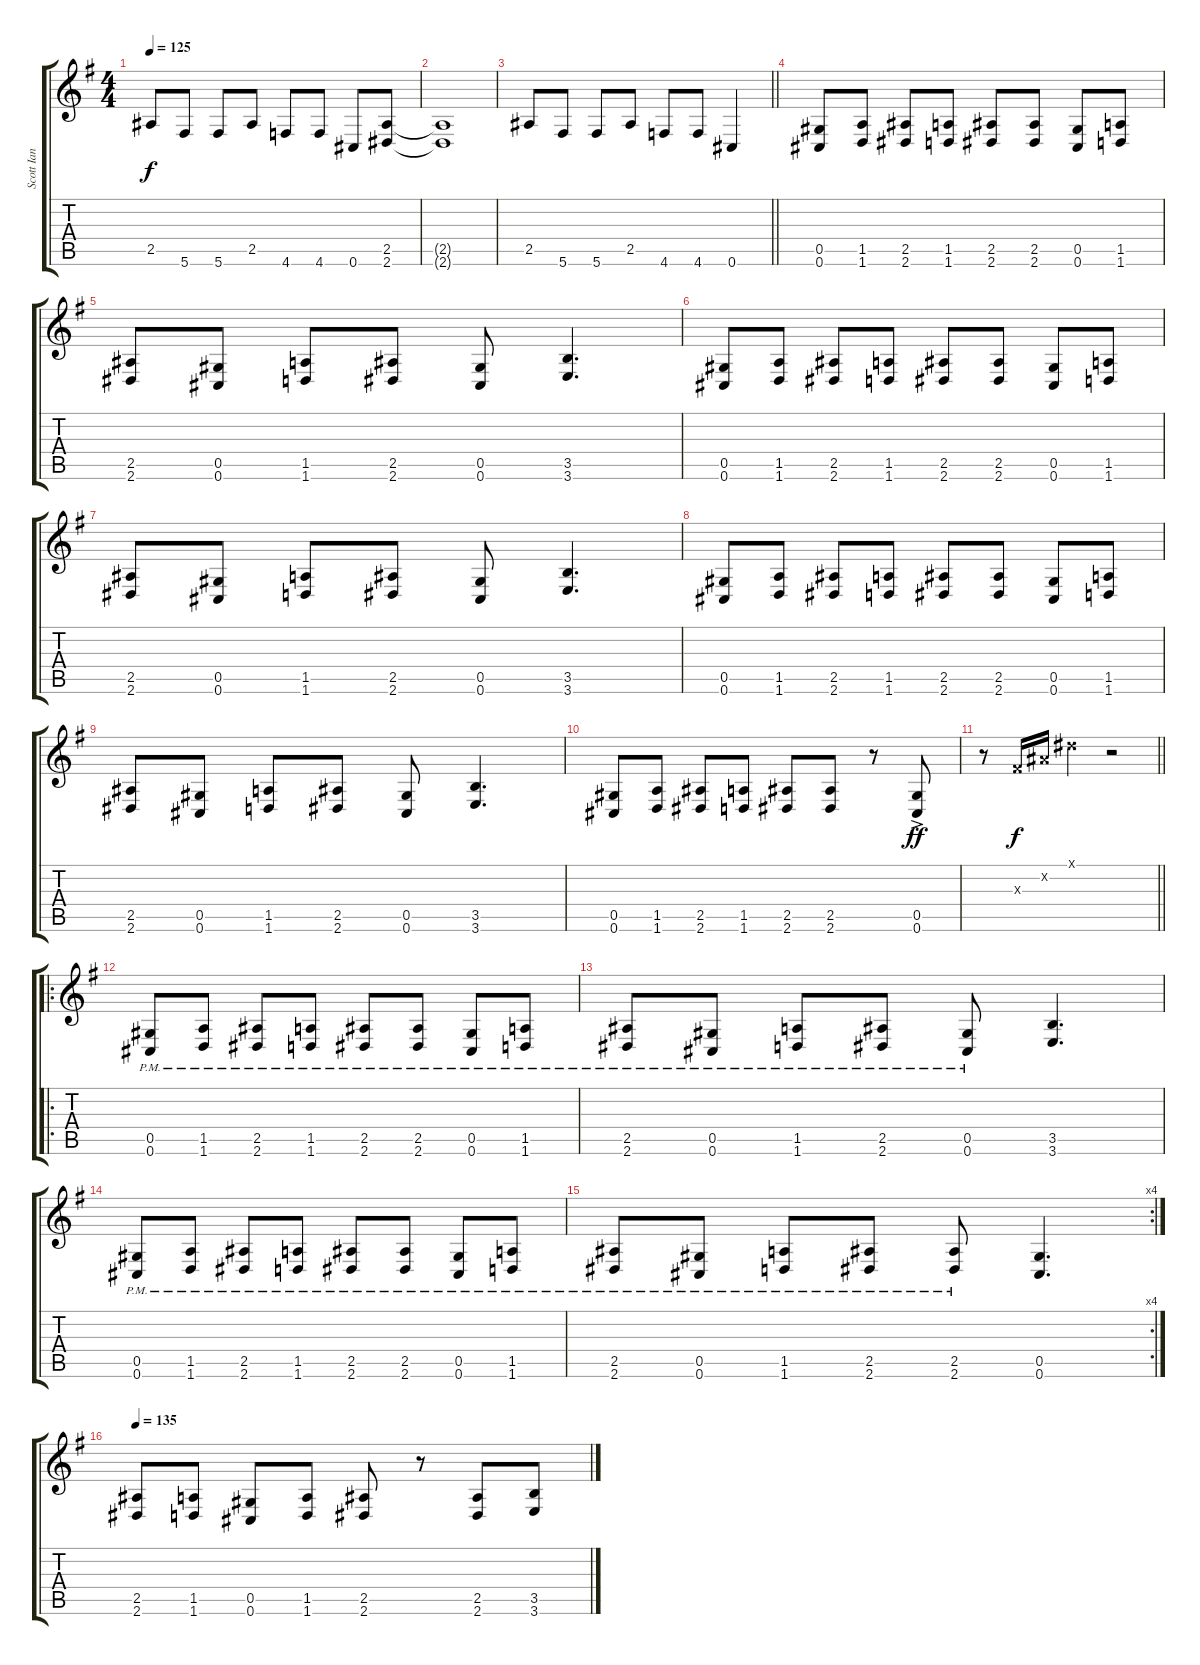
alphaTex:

\track ("Scott Ian" "Scott Ian") {instrument distortionguitar}
\staff {score tabs}
\tuning (Eb4 Bb3 Gb3 Db3 Ab2 Db2) {hide}
\ts (4 4)
\tempo 125
\clef g2
\ks g
2.5.8{dy f} 5.6.8 5.6.8 2.5.8 4.6.8 4.6.8 0.6.8 (2.5 2.6).8 |
(2.5{t} 2.6{t}).1 |
\barLineRight lightlight
2.5.8 5.6.8 5.6.8 2.5.8 4.6.8 4.6.8 0.6.4 |
(0.5 0.6).8 (1.5 1.6).8 (2.5 2.6).8 (1.5 1.6).8 (2.5 2.6).8 (2.5 2.6).8 (0.5 0.6).8 (1.5 1.6).8 |
(2.5 2.6).8 (0.5 0.6).8 (1.5 1.6).8 (2.5 2.6).8 (0.5 0.6).8 (3.5 3.6).4{d} |
(0.5 0.6).8 (1.5 1.6).8 (2.5 2.6).8 (1.5 1.6).8 (2.5 2.6).8 (2.5 2.6).8 (0.5 0.6).8 (1.5 1.6).8 |
(2.5 2.6).8 (0.5 0.6).8 (1.5 1.6).8 (2.5 2.6).8 (0.5 0.6).8 (3.5 3.6).4{d} |
(0.5 0.6).8 (1.5 1.6).8 (2.5 2.6).8 (1.5 1.6).8 (2.5 2.6).8 (2.5 2.6).8 (0.5 0.6).8 (1.5 1.6).8 |
(2.5 2.6).8 (0.5 0.6).8 (1.5 1.6).8 (2.5 2.6).8 (0.5 0.6).8 (3.5 3.6).4{d} |
(0.5 0.6).8 (1.5 1.6).8 (2.5 2.6).8 (1.5 1.6).8 (2.5 2.6).8 (2.5 2.6).8 r.8 (0.5{ac} 0.6{ac}).8{dy ff} |
\barLineRight lightlight
r.8 0.3{x}.16{dy f} 0.2{x}.16 0.1{x}.4 r.2 |
\ro
(0.5{pm} 0.6{pm}).8 (1.5{pm} 1.6{pm}).8 (2.5{pm} 2.6{pm}).8 (1.5{pm} 1.6{pm}).8 (2.5{pm} 2.6{pm}).8 (2.5{pm} 2.6{pm}).8 (0.5{pm} 0.6{pm}).8 (1.5{pm} 1.6{pm}).8 |
(2.5{pm} 2.6{pm}).8 (0.5{pm} 0.6{pm}).8 (1.5{pm} 1.6{pm}).8 (2.5{pm} 2.6{pm}).8 (0.5{pm} 0.6{pm}).8 (3.5 3.6).4{d} |
(0.5{pm} 0.6{pm}).8 (1.5{pm} 1.6{pm}).8 (2.5{pm} 2.6{pm}).8 (1.5{pm} 1.6{pm}).8 (2.5{pm} 2.6{pm}).8 (2.5{pm} 2.6{pm}).8 (0.5{pm} 0.6{pm}).8 (1.5{pm} 1.6{pm}).8 |
\rc 4
(2.5{pm} 2.6{pm}).8 (0.5{pm} 0.6{pm}).8 (1.5{pm} 1.6{pm}).8 (2.5{pm} 2.6{pm}).8 (2.5{pm} 2.6{pm}).8 (0.5 0.6).4{d} |
\tempo 135
(2.5 2.6).8 (1.5 1.6).8 (0.5 0.6).8 (1.5 1.6).8 (2.5 2.6).8 r.8 (2.5 2.6).8 (3.5 3.6).8
